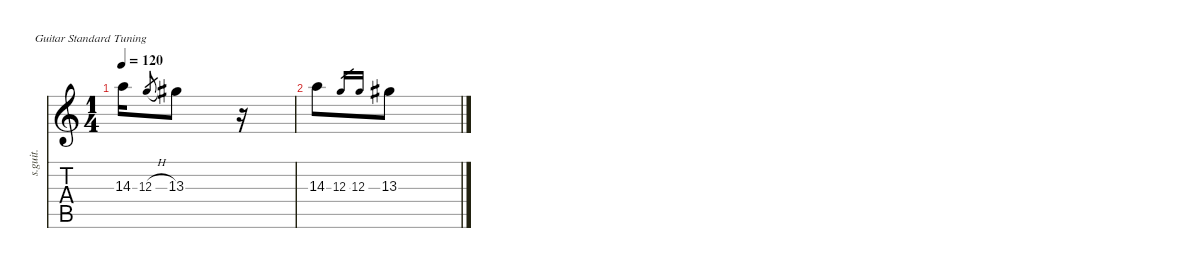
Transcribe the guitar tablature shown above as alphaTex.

\defaultSystemsLayout 4
\hideDynamics
\bracketExtendMode nobrackets
\otherSystemsTrackNameOrientation horizontal
\track ("Steel Guitar" "s.guit.") {instrument acousticguitarsteel}
\staff {score tabs}
\tuning (E4 B3 G3 D3 A2 E2)
\ts (1 4)
\beaming (8 2)
\tempo 120
\clef g2
\ks c
14.3.16{dy mf instrument acousticguitarsteel beam Down} 12.3{h}.8{gr beam Up} 13.3{acc #}.8{beam Down} r.16{beam Down} |
14.3.8{beam Down} 12.3.16{gr beam Up} 12.3.16{gr beam Up} 13.3{acc #}.8{beam Down}
